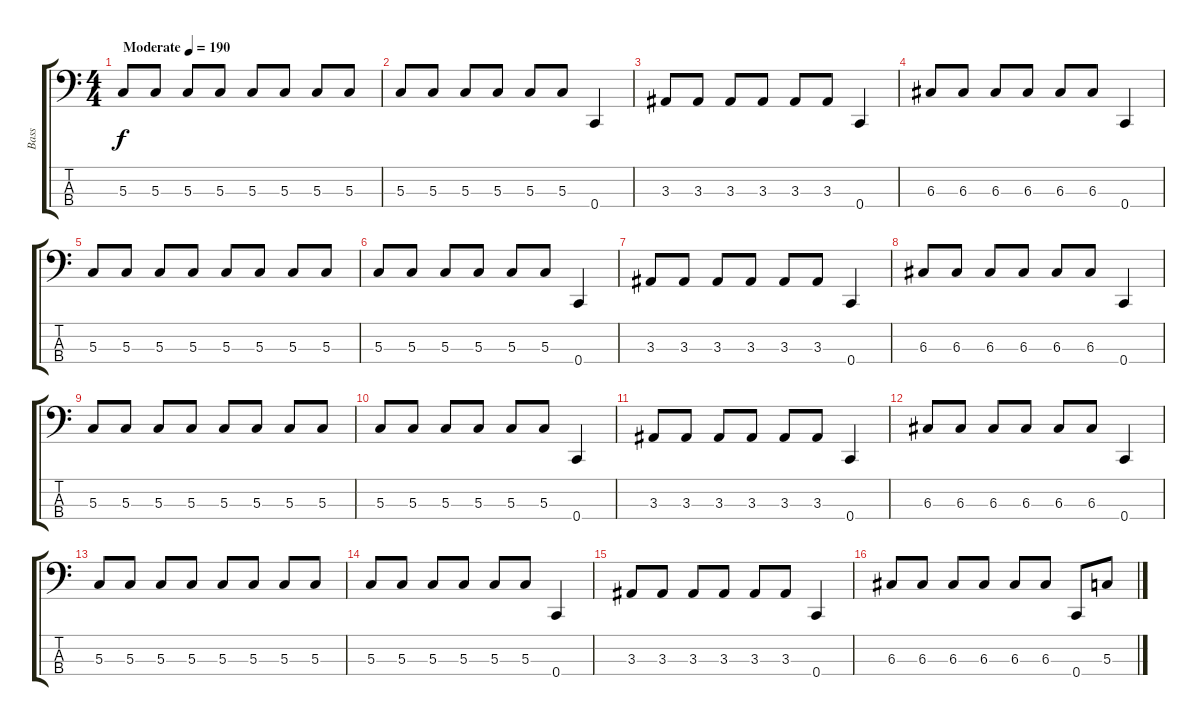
\track ("Bass" "Bass") {instrument electricbasspick}
\staff {score tabs}
\tuning (F2 C2 G1 C1) {hide}
\ts (4 4)
\tempo (190 "Moderate")
\clef f4
\ks c
5.3.8{dy f instrument electricbasspick} 5.3.8 5.3.8 5.3.8 5.3.8 5.3.8 5.3.8 5.3.8 |
5.3.8 5.3.8 5.3.8 5.3.8 5.3.8 5.3.8 0.4.4 |
3.3.8 3.3.8 3.3.8 3.3.8 3.3.8 3.3.8 0.4.4 |
6.3.8 6.3.8 6.3.8 6.3.8 6.3.8 6.3.8 0.4.4 |
5.3.8 5.3.8 5.3.8 5.3.8 5.3.8 5.3.8 5.3.8 5.3.8 |
5.3.8 5.3.8 5.3.8 5.3.8 5.3.8 5.3.8 0.4.4 |
3.3.8 3.3.8 3.3.8 3.3.8 3.3.8 3.3.8 0.4.4 |
6.3.8 6.3.8 6.3.8 6.3.8 6.3.8 6.3.8 0.4.4 |
5.3.8 5.3.8 5.3.8 5.3.8 5.3.8 5.3.8 5.3.8 5.3.8 |
5.3.8 5.3.8 5.3.8 5.3.8 5.3.8 5.3.8 0.4.4 |
3.3.8 3.3.8 3.3.8 3.3.8 3.3.8 3.3.8 0.4.4 |
6.3.8 6.3.8 6.3.8 6.3.8 6.3.8 6.3.8 0.4.4 |
5.3.8 5.3.8 5.3.8 5.3.8 5.3.8 5.3.8 5.3.8 5.3.8 |
5.3.8 5.3.8 5.3.8 5.3.8 5.3.8 5.3.8 0.4.4 |
3.3.8 3.3.8 3.3.8 3.3.8 3.3.8 3.3.8 0.4.4 |
6.3.8 6.3.8 6.3.8 6.3.8 6.3.8 6.3.8 0.4.8 5.3.8
